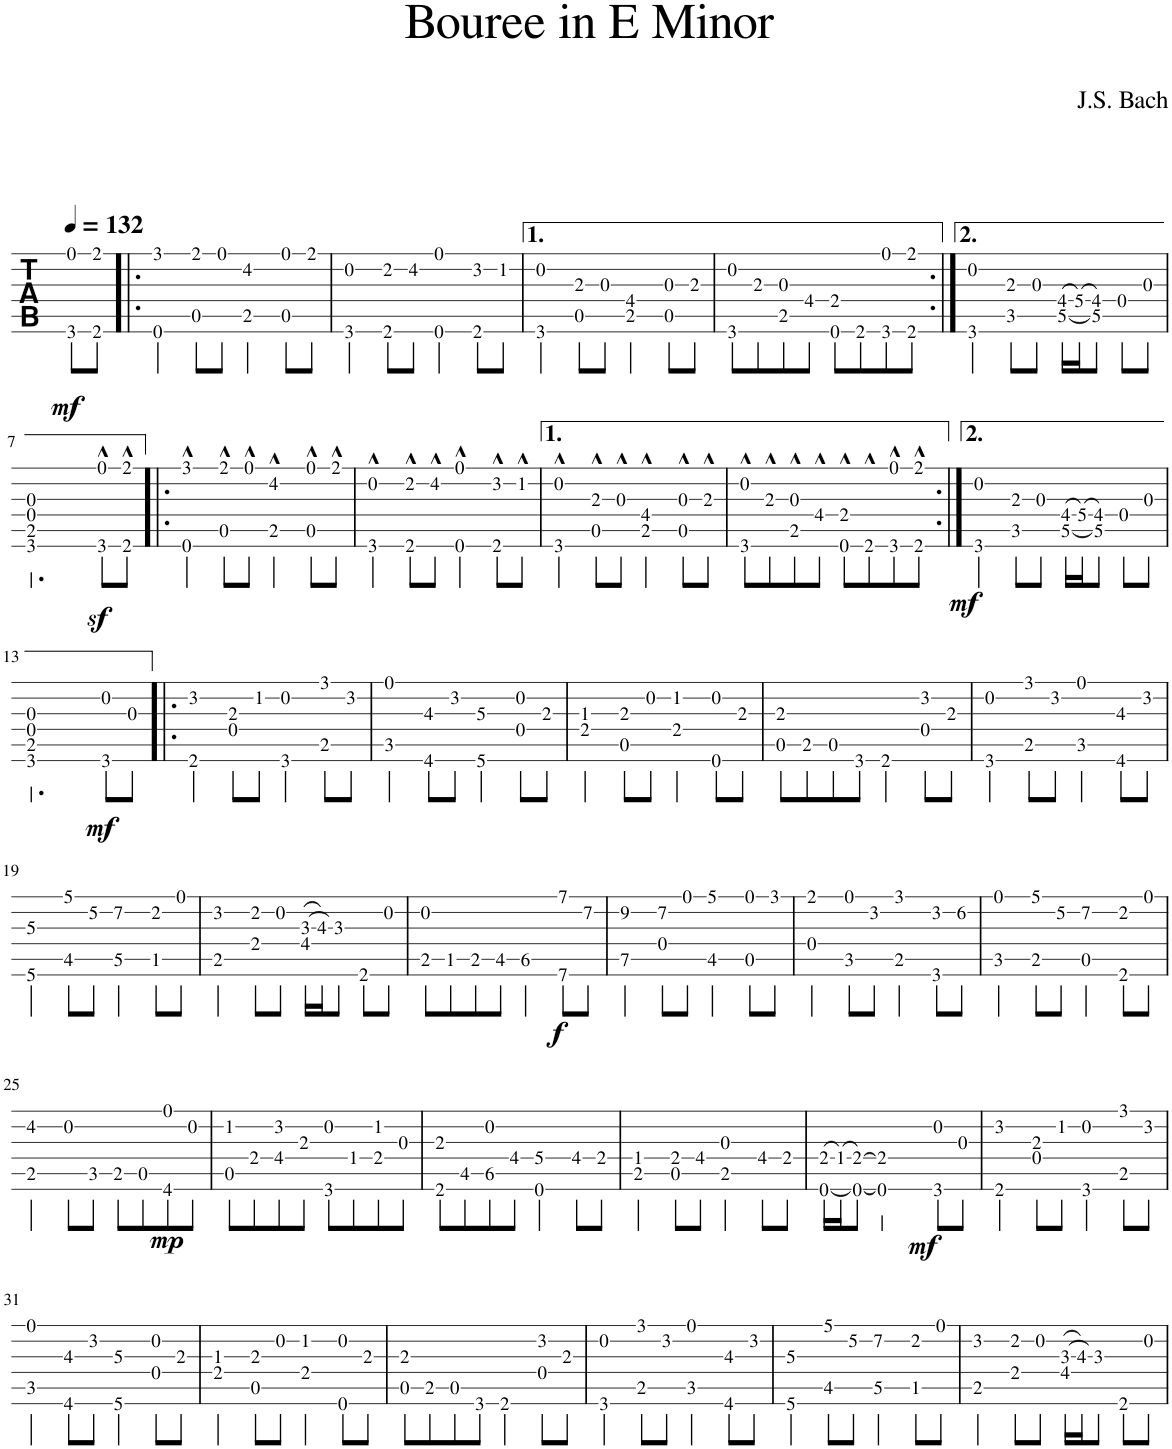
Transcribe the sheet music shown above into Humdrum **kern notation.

**kern	**dynam
*part1	*part1
*staff1	*staff1
*I"Classical Guitar	*
*I'Guit.	*
*stria6	*
*	*
*k[]	*
*M4/4	*
*MM132	*
=1	=1
!	!LO:DY:b
8GG\ 8e\L	mf
8FF#\ 8f#\J	.
=2!|:	=2!|:
4EE\ 4g\	.
8AA\ 8f#\L	.
8e\J	.
4BB\ 4e-\	.
8AA\ 8e\L	.
8f#\J	.
=3	=3
4GG\ 4B\	.
8FF#\ 8c#\L	.
8e-\J	.
4EE\ 4e\	.
8FF#\ 8d\L	.
8c\J	.
=4	=4
4GG\ 4B\	.
8AA\ 8A\L	.
8G\J	.
4BB\ 4F#\	.
8AA\ 8G\L	.
8A\J	.
=5	=5
8GG\ 8B\L	.
8A\	.
8BB\ 8G\	.
8F#\J	.
8EE\ 8E\L	.
8FF#\	.
8GG\ 8e\	.
8FF#\ 8f#\J	.
=6:|!	=6:|!
4GG\ 4B\	.
8C\ 8A\L	.
8G\J	.
([16D\ 16F#\LL	.
(16G\J)	.
8D\] 8F#\J)	.
8D\L	.
8G\J	.
!!LO:LB:g=z
=7	=7
2.GG\ 2.BB\ 2.D\ 2.G\	.
8GG\z<^^ 8e\z<^^L	.
8FF#\^^ 8f#\^^J	.
=8!|:	=8!|:
4EE\^^ 4g\^^	.
8AA\^^ 8f#\^^L	.
8e^^\J	.
4BB\^^ 4e-\^^	.
8AA\^^ 8e\^^L	.
8f#^^\J	.
=9	=9
4GG\^^ 4B\^^	.
8FF#\^^ 8c#\^^L	.
8e-^^\J	.
4EE\^^ 4e\^^	.
8FF#\^^ 8d\^^L	.
8c^^\J	.
=10	=10
4GG\^^ 4B\^^	.
8AA\^^ 8A\^^L	.
8G^^\J	.
4BB\^^ 4F#\^^	.
8AA\^^ 8G\^^L	.
8A^^\J	.
=11	=11
8GG\^^ 8B\^^L	.
8A^^\	.
8BB\^^ 8G\^^	.
8F#^^\J	.
8EE\^^ 8E\^^L	.
8FF#^^\	.
8GG\^^ 8e\^^	.
8FF#\^^ 8f#\^^J	.
=12:|!	=12:|!
!	!LO:DY:b
4GG\ 4B\	mf
8C\ 8A\L	.
8G\J	.
([16D\ 16F#\LL	.
(16G\J)	.
8D\] 8F#\J)	.
8D\L	.
8G\J	.
!!LO:LB:g=z
=13	=13
2.GG\ 2.BB\ 2.D\ 2.G\	.
!	!LO:DY:b
8GG\ 8B\L	mf
8G\J	.
=14!|:	=14!|:
4FF#\ 4d\	.
8D\ 8A\L	.
8c\J	.
4GG\ 4B\	.
8BB\ 8g\L	.
8d\J	.
=15	=15
4C\ 4e\	.
8GG#\ 8B\L	.
8d\J	.
4AA\ 4c\	.
8D\ 8B\L	.
8A\J	.
=16	=16
4E\ 4G#\	.
8AA\ 8A\L	.
8B\J	.
4E\ 4c\	.
8EE\ 8B\L	.
8A\J	.
=17	=17
8AA\ 8A\L	.
8BB\	.
8AA\	.
8GG\J	.
4FF#\	.
8D\ 8d\L	.
8A\J	.
=18	=18
4GG\ 4B\	.
8BB\ 8g\L	.
8d\J	.
4C\ 4e\	.
8GG#\ 8B\L	.
8d\J	.
!!LO:LB:g=z
=19	=19
4AA\ 4c\	.
8C#\ 8a\L	.
8e\J	.
4D\ 4f#\	.
8BB-\ 8c#\L	.
8e\J	.
=20	=20
4BB\ 4d\	.
8E\ 8c#\L	.
8B\J	.
(16F#\ [16B-\LL	.
16B\J)	.
8B-\J]	.
8FF#\L	.
8B\J	.
=21	=21
8BB\ 8B\L	.
8BB-\	.
8BB\	.
8C#\J	.
4E-\	.
!	!LO:DY:b
8BB\ 8b\L	f
8f#\J	.
=22	=22
4E\ 4g#\	.
8D\ 8f#\L	.
8e\J	.
4C#\ 4a\	.
8AA\ 8e\L	.
8g\J	.
=23	=23
4D\ 4f#\	.
8C\ 8e\L	.
8d\J	.
4BB\ 4g\	.
8GG\ 8d\L	.
8f\J	.
=24	=24
4C\ 4e\	.
8BB\ 8a\L	.
8e\J	.
4AA\ 4f#\	.
8FF#\ 8c#\L	.
8e\J	.
!!LO:LB:g=z
=25	=25
4BB\ 4e-\	.
8B\L	.
8C\J	.
8BB\L	.
8AA\	.
!	!LO:DY:b
8GG#\ 8e\	mp
8B\J	.
=26	=26
8AA\ 8c\L	.
8E\	.
8F#\ 8d\	.
8A\J	.
8GG\ 8B\L	.
8E-\	.
8E\ 8c\	.
8G\J	.
=27	=27
8FF#\ 8A\L	.
8C#\	.
8E-\ 8B\	.
8F#\J	.
4EE\ 4G\	.
8F#\L	.
8E\J	.
=28	=28
4BB\ 4E-\	.
8AA\ 8E\L	.
8F#\J	.
4BB\ 4G\	.
8F#\L	.
8E\J	.
=29	=29
([16EE\ 16E\LL	.
(16E-\J)	.
8EE\_ [8E\J)	.
2EE\] 2E\]	.
!	!LO:DY:b
8GG\ 8B\L	mf
8G\J	.
=30	=30
4FF#\ 4d\	.
8D\ 8A\L	.
8c\J	.
4GG\ 4B\	.
8BB\ 8g\L	.
8d\J	.
!!LO:LB:g=z
=31	=31
4C\ 4e\	.
8GG#\ 8B\L	.
8d\J	.
4AA\ 4c\	.
8D\ 8B\L	.
8A\J	.
=32	=32
4E\ 4G#\	.
8AA\ 8A\L	.
8B\J	.
4E\ 4c\	.
8EE\ 8B\L	.
8A\J	.
=33	=33
8AA\ 8A\L	.
8BB\	.
8AA\	.
8GG\J	.
4FF#\	.
8D\ 8d\L	.
8A\J	.
=34	=34
4GG\ 4B\	.
8BB\ 8g\L	.
8d\J	.
4C\ 4e\	.
8GG#\ 8B\L	.
8d\J	.
=35	=35
4AA\ 4c\	.
8C#\ 8a\L	.
8e\J	.
4D\ 4f#\	.
8BB-\ 8c#\L	.
8e\J	.
=36	=36
4BB\ 4d\	.
8E\ 8c#\L	.
8B\J	.
(16F#\ [16B-\LL	.
16B\J)	.
8B-\J]	.
8FF#\L	.
8B\J	.
=	=
*-	*-
